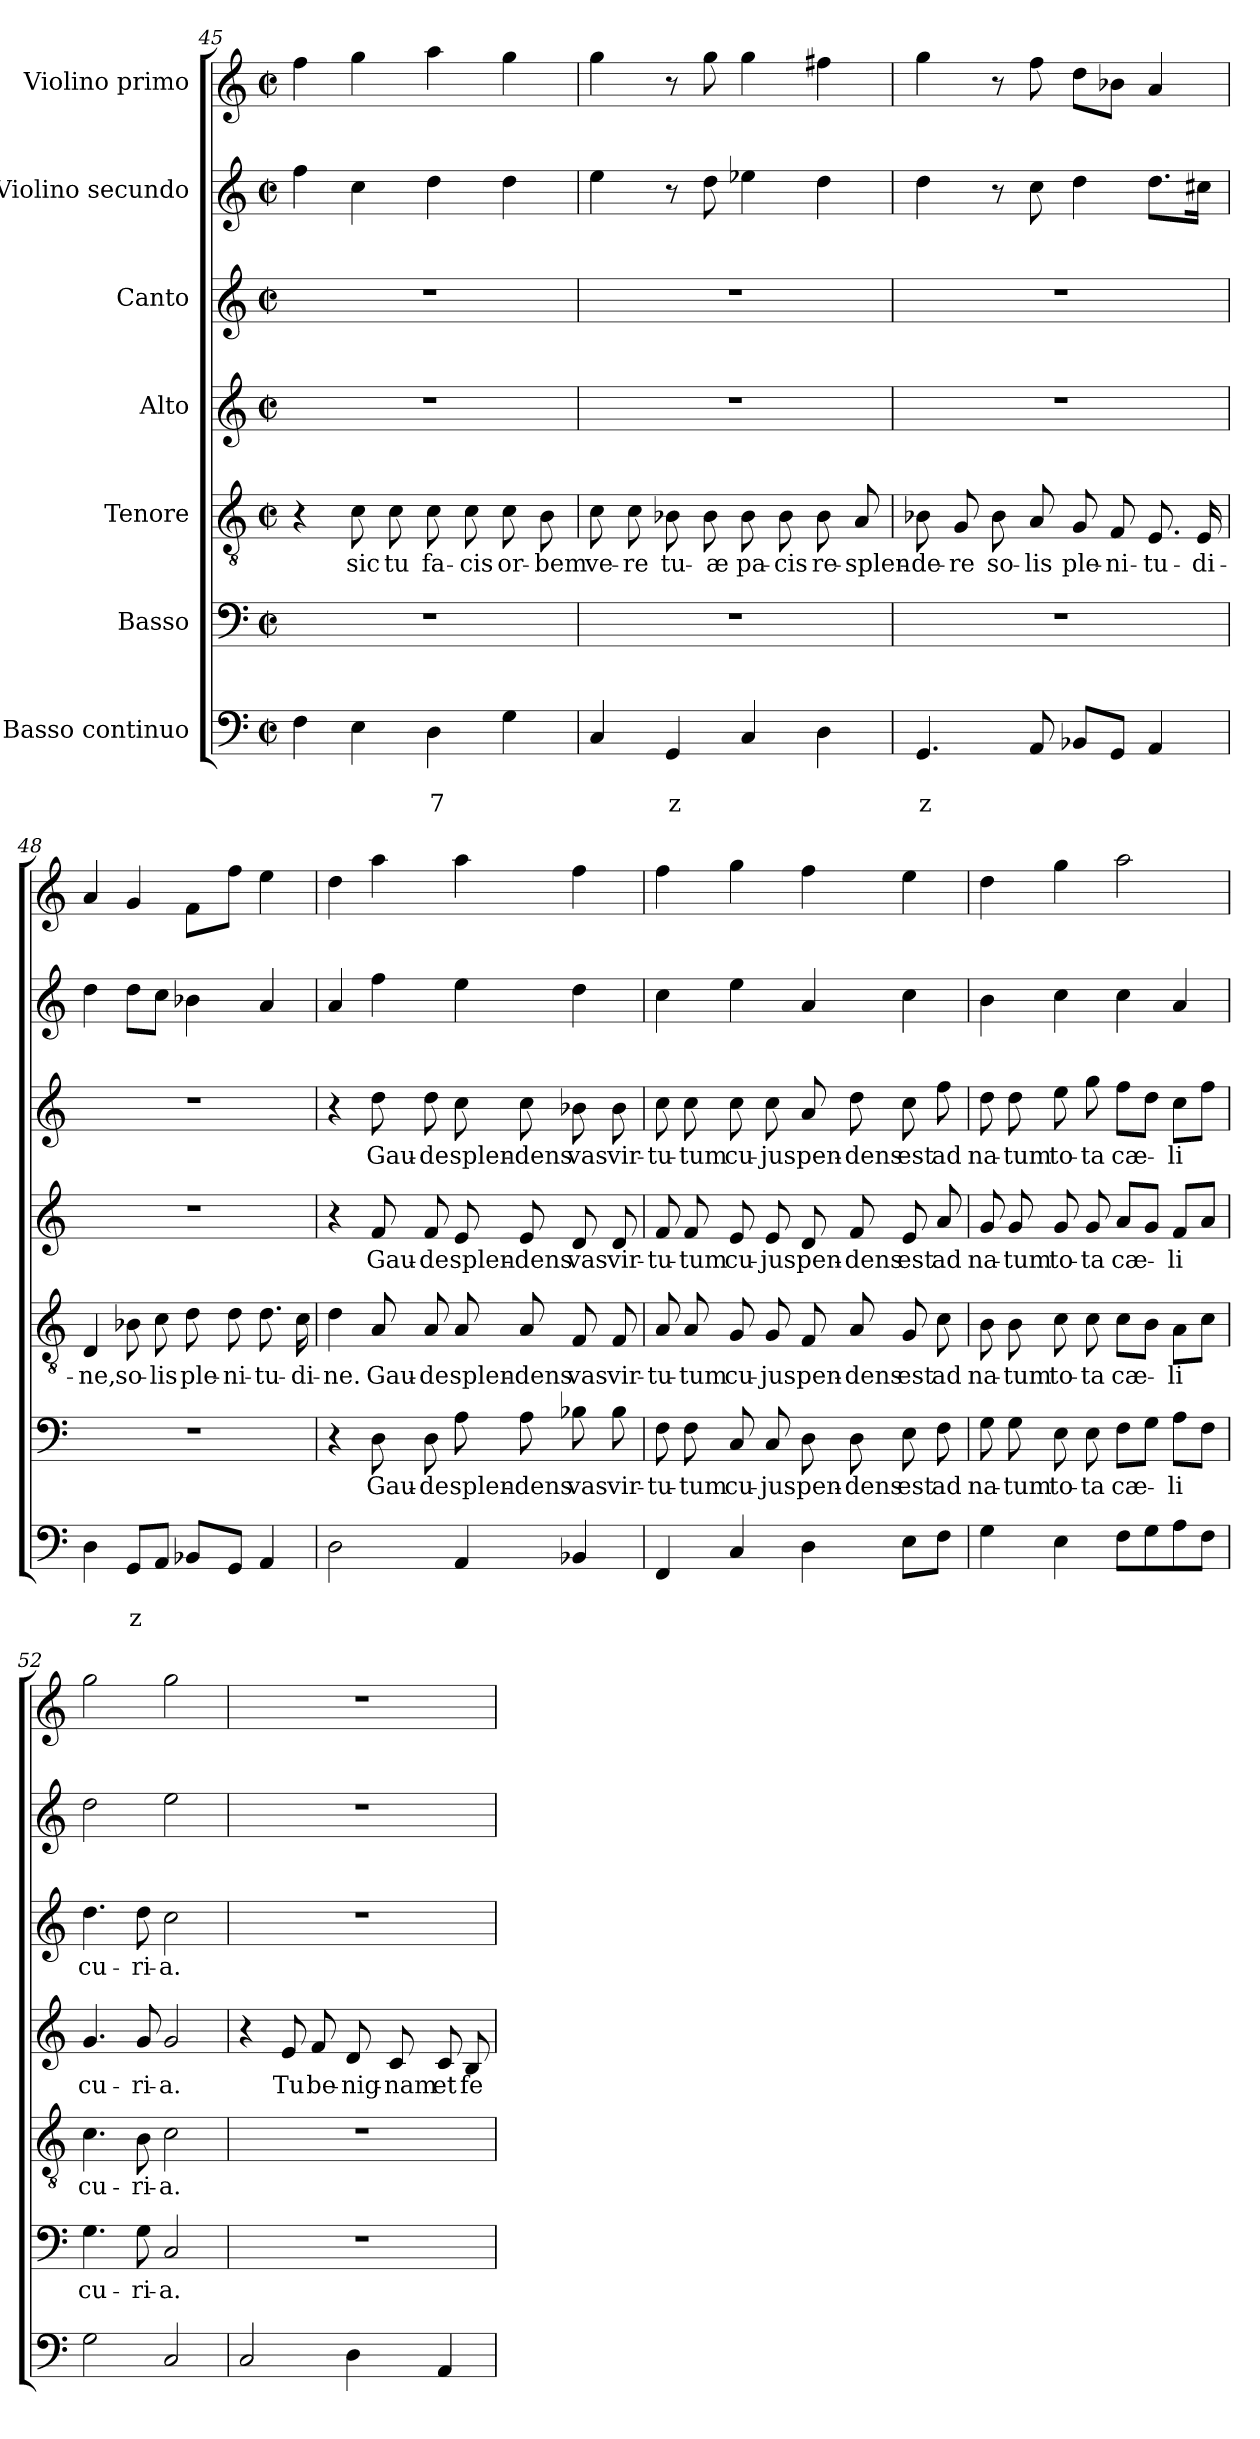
**kern	**text	**text	**kern	**text	**kern	**text	**kern	**text	**kern	**text	**kern	**kern
*part7	*part7	*part7	*part6	*part6	*part5	*part5	*part4	*part4	*part3	*part3	*part2	*part1
*staff7	*staff7	*staff7	*staff6	*staff6	*staff5	*staff5	*staff4	*staff4	*staff3	*staff3	*staff2	*staff1
*I"Basso continuo	*	*	*I"Basso	*	*I"Tenore	*	*I"Alto	*	*I"Canto	*	*I"Violino secundo	*I"Violino primo
*clefF4	*	*	*clefF4	*	*clefGv2	*	*clefG2	*	*clefG2	*	*clefG2	*clefG2
*k[]	*	*	*k[]	*	*k[]	*	*k[]	*	*k[]	*	*k[]	*k[]
*C:	*	*	*C:	*	*C:	*	*C:	*	*C:	*	*C:	*C:
*M2/2	*	*	*M2/2	*	*M2/2	*	*M2/2	*	*M2/2	*	*M2/2	*M2/2
*met(c|)	*	*	*met(c|)	*	*met(c|)	*	*met(c|)	*	*met(c|)	*	*met(c|)	*met(c|)
=45	=45	=45	=45	=45	=45	=45	=45	=45	=45	=45	=45	=45
4F\	.	.	1r	.	4r	.	1r	.	1r	.	4ff\	4ff\
!	!	!	!	!	!	!LO:LY:b	!	!	!	!	!	!
4E\	.	.	.	.	8c\	sic	.	.	.	.	4cc\	4gg\
!	!	!	!	!	!	!LO:LY:b	!	!	!	!	!	!
.	.	.	.	.	8c\	tu	.	.	.	.	.	.
!	!	!LO:LY:b	!	!	!	!LO:LY:b	!	!	!	!	!	!
4D\	.	7	.	.	8c\	fa-	.	.	.	.	4dd\	4aa\
!	!	!	!	!	!	!LO:LY:b	!	!	!	!	!	!
.	.	.	.	.	8c\	-cis	.	.	.	.	.	.
!	!	!	!	!	!	!LO:LY:b	!	!	!	!	!	!
4G\	.	.	.	.	8c\	or-	.	.	.	.	4dd\	4gg\
!	!	!	!	!	!	!LO:LY:b	!	!	!	!	!	!
.	.	.	.	.	8B\	-bem	.	.	.	.	.	.
=46	=46	=46	=46	=46	=46	=46	=46	=46	=46	=46	=46	=46
!	!	!	!	!	!	!LO:LY:b	!	!	!	!	!	!
4C/	.	.	1r	.	8c\	ve-	1r	.	1r	.	4ee\	4gg\
!	!	!	!	!	!	!LO:LY:b	!	!	!	!	!	!
.	.	.	.	.	8c\	-re	.	.	.	.	.	.
!	!	!LO:LY:b	!	!	!	!LO:LY:b	!	!	!	!	!	!
4GG/	.	z	.	.	8B-X\	tu-	.	.	.	.	8r	8r
!	!	!	!	!	!	!LO:LY:b	!	!	!	!	!	!
.	.	.	.	.	8B-\	-æ	.	.	.	.	8dd\	8gg\
!	!	!	!	!	!	!LO:LY:b	!	!	!	!	!	!
4C/	.	.	.	.	8B-\	pa-	.	.	.	.	4ee-X\	4gg\
!	!	!	!	!	!	!LO:LY:b	!	!	!	!	!	!
.	.	.	.	.	8B-\	-cis	.	.	.	.	.	.
!	!	!	!	!	!	!LO:LY:b	!	!	!	!	!	!
4D\	.	.	.	.	8B-\	re-	.	.	.	.	4dd\	4ff#X\
!	!	!	!	!	!	!LO:LY:b	!	!	!	!	!	!
.	.	.	.	.	8A/	-splen-	.	.	.	.	.	.
=47	=47	=47	=47	=47	=47	=47	=47	=47	=47	=47	=47	=47
!	!	!LO:LY:b	!	!	!	!LO:LY:b	!	!	!	!	!	!
4.GG/	.	z	1r	.	8B-X\	-de-	1r	.	1r	.	4dd\	4gg\
!	!	!	!	!	!	!LO:LY:b	!	!	!	!	!	!
.	.	.	.	.	8G/	-re	.	.	.	.	.	.
!	!	!	!	!	!	!LO:LY:b	!	!	!	!	!	!
.	.	.	.	.	8B-\	so-	.	.	.	.	8r	8r
!	!	!	!	!	!	!LO:LY:b	!	!	!	!	!	!
8AA/	.	.	.	.	8A/	-lis	.	.	.	.	8cc\	8ff\
!	!	!	!	!	!	!LO:LY:b	!	!	!	!	!	!
8BB-X/L	.	.	.	.	8G/	ple-	.	.	.	.	4dd\	8dd\L
!	!	!	!	!	!	!LO:LY:b	!	!	!	!	!	!
8GG/J	.	.	.	.	8F/	-ni-	.	.	.	.	.	8b-X\J
!	!	!	!	!	!	!LO:LY:b	!	!	!	!	!	!
4AA/	.	.	.	.	8.E/	-tu-	.	.	.	.	8.dd\L	4a/
!	!	!	!	!	!	!LO:LY:b	!	!	!	!	!	!
.	.	.	.	.	16E/	-di-	.	.	.	.	16cc#X\Jk	.
!!LO:PB:g=z
=48	=48	=48	=48	=48	=48	=48	=48	=48	=48	=48	=48	=48
!	!	!	!	!	!	!LO:LY:b	!	!	!	!	!	!
4D\	.	.	1r	.	4D/	-ne,	1r	.	1r	.	4dd\	4a/
!	!	!LO:LY:b	!	!	!	!LO:LY:b	!	!	!	!	!	!
8GG/L	.	z	.	.	8B-X\	so-	.	.	.	.	8dd\L	4g/
!	!	!	!	!	!	!LO:LY:b	!	!	!	!	!	!
8AA/J	.	.	.	.	8c\	-lis	.	.	.	.	8cc\J	.
!	!	!	!	!	!	!LO:LY:b	!	!	!	!	!	!
8BB-X/L	.	.	.	.	8d\	ple-	.	.	.	.	4b-X\	8f\L
!	!	!	!	!	!	!LO:LY:b	!	!	!	!	!	!
8GG/J	.	.	.	.	8d\	-ni-	.	.	.	.	.	8ff\J
!	!	!	!	!	!	!LO:LY:b	!	!	!	!	!	!
4AA/	.	.	.	.	8.d\	-tu-	.	.	.	.	4a/	4ee\
!	!	!	!	!	!	!LO:LY:b	!	!	!	!	!	!
.	.	.	.	.	16c\	-di-	.	.	.	.	.	.
=49	=49	=49	=49	=49	=49	=49	=49	=49	=49	=49	=49	=49
!	!	!	!	!	!	!LO:LY:b	!	!	!	!	!	!
2D\	.	.	4r	.	4d\	-ne.	4r	.	4r	.	4a/	4dd\
!	!	!	!	!LO:LY:b	!	!LO:LY:b	!	!LO:LY:b	!	!LO:LY:b	!	!
.	.	.	8D\	Gau-	8A/	Gau-	8f/	Gau-	8dd\	Gau-	4ff\	4aa\
!	!	!	!	!LO:LY:b	!	!LO:LY:b	!	!LO:LY:b	!	!LO:LY:b	!	!
.	.	.	8D\	-de	8A/	-de	8f/	-de	8dd\	-de	.	.
!	!	!	!	!LO:LY:b	!	!LO:LY:b	!	!LO:LY:b	!	!LO:LY:b	!	!
4AA/	.	.	8A\	splen-	8A/	splen-	8e/	splen-	8cc\	splen-	4ee\	4aa\
!	!	!	!	!LO:LY:b	!	!LO:LY:b	!	!LO:LY:b	!	!LO:LY:b	!	!
.	.	.	8A\	-dens	8A/	-dens	8e/	-dens	8cc\	-dens	.	.
!	!	!	!	!LO:LY:b	!	!LO:LY:b	!	!LO:LY:b	!	!LO:LY:b	!	!
4BB-X/	.	.	8B-X\	vas	8F/	vas	8d/	vas	8b-X\	vas	4dd\	4ff\
!	!	!	!	!LO:LY:b	!	!LO:LY:b	!	!LO:LY:b	!	!LO:LY:b	!	!
.	.	.	8B-\	vir-	8F/	vir-	8d/	vir-	8b-\	vir-	.	.
=50	=50	=50	=50	=50	=50	=50	=50	=50	=50	=50	=50	=50
!	!	!	!	!LO:LY:b	!	!LO:LY:b	!	!LO:LY:b	!	!LO:LY:b	!	!
4FF/	.	.	8F\	-tu-	8A/	-tu-	8f/	-tu-	8cc\	-tu-	4cc\	4ff\
!	!	!	!	!LO:LY:b	!	!LO:LY:b	!	!LO:LY:b	!	!LO:LY:b	!	!
.	.	.	8F\	-tum	8A/	-tum	8f/	-tum	8cc\	-tum	.	.
!	!	!	!	!LO:LY:b	!	!LO:LY:b	!	!LO:LY:b	!	!LO:LY:b	!	!
4C/	.	.	8C/	cu-	8G/	cu-	8e/	cu-	8cc\	cu-	4ee\	4gg\
!	!	!	!	!LO:LY:b	!	!LO:LY:b	!	!LO:LY:b	!	!LO:LY:b	!	!
.	.	.	8C/	-jus	8G/	-jus	8e/	-jus	8cc\	-jus	.	.
!	!	!	!	!LO:LY:b	!	!LO:LY:b	!	!LO:LY:b	!	!LO:LY:b	!	!
4D\	.	.	8D\	pen-	8F/	pen-	8d/	pen-	8a/	pen-	4a/	4ff\
!	!	!	!	!LO:LY:b	!	!LO:LY:b	!	!LO:LY:b	!	!LO:LY:b	!	!
.	.	.	8D\	-dens	8A/	-dens	8f/	-dens	8dd\	-dens	.	.
!	!	!	!	!LO:LY:b	!	!LO:LY:b	!	!LO:LY:b	!	!LO:LY:b	!	!
8E\L	.	.	8E\	est	8G/	est	8e/	est	8cc\	est	4cc\	4ee\
!	!	!	!	!LO:LY:b	!	!LO:LY:b	!	!LO:LY:b	!	!LO:LY:b	!	!
8F\J	.	.	8F\	ad	8c\	ad	8a/	ad	8ff\	ad	.	.
=51	=51	=51	=51	=51	=51	=51	=51	=51	=51	=51	=51	=51
!	!	!	!	!LO:LY:b	!	!LO:LY:b	!	!LO:LY:b	!	!LO:LY:b	!	!
4G\	.	.	8G\	na-	8B\	na-	8g/	na-	8dd\	na-	4b\	4dd\
!	!	!	!	!LO:LY:b	!	!LO:LY:b	!	!LO:LY:b	!	!LO:LY:b	!	!
.	.	.	8G\	-tum	8B\	-tum	8g/	-tum	8dd\	-tum	.	.
!	!	!	!	!LO:LY:b	!	!LO:LY:b	!	!LO:LY:b	!	!LO:LY:b	!	!
4E\	.	.	8E\	to-	8c\	to-	8g/	to-	8ee\	to-	4cc\	4gg\
!	!	!	!	!LO:LY:b	!	!LO:LY:b	!	!LO:LY:b	!	!LO:LY:b	!	!
.	.	.	8E\	-ta	8c\	-ta	8g/	-ta	8gg\	-ta	.	.
!	!	!	!	!LO:LY:b	!	!LO:LY:b	!	!LO:LY:b	!	!LO:LY:b	!	!
8F\L	.	.	8F\L	cæ-	8c\L	cæ-	8a/L	cæ-	8ff\L	cæ-	4cc\	2aa\
8G\	.	.	8G\J	.	8B\J	.	8g/J	.	8dd\J	.	.	.
!	!	!	!	!LO:LY:b	!	!LO:LY:b	!	!LO:LY:b	!	!LO:LY:b	!	!
8A\	.	.	8A\L	-li	8A\L	-li	8f/L	-li	8cc\L	-li	4a/	.
8F\J	.	.	8F\J	.	8c\J	.	8a/J	.	8ff\J	.	.	.
!!LO:LB:g=z
=52	=52	=52	=52	=52	=52	=52	=52	=52	=52	=52	=52	=52
!	!	!	!	!LO:LY:b	!	!LO:LY:b	!	!LO:LY:b	!	!LO:LY:b	!	!
2G\	.	.	4.G\	cu-	4.c\	cu-	4.g/	cu-	4.dd\	cu-	2dd\	2gg\
!	!	!	!	!LO:LY:b	!	!LO:LY:b	!	!LO:LY:b	!	!LO:LY:b	!	!
.	.	.	8G\	-ri-	8B\	-ri-	8g/	-ri-	8dd\	-ri-	.	.
!	!	!	!	!LO:LY:b	!	!LO:LY:b	!	!LO:LY:b	!	!LO:LY:b	!	!
2C/	.	.	2C/	-a.	2c\	-a.	2g/	-a.	2cc\	-a.	2ee\	2gg\
=53	=53	=53	=53	=53	=53	=53	=53	=53	=53	=53	=53	=53
2C/	.	.	1r	.	1r	.	4r	.	1r	.	1r	1r
!	!	!	!	!	!	!	!	!LO:LY:b	!	!	!	!
.	.	.	.	.	.	.	8e/	Tu	.	.	.	.
!	!	!	!	!	!	!	!	!LO:LY:b	!	!	!	!
.	.	.	.	.	.	.	8f/	be-	.	.	.	.
!	!	!	!	!	!	!	!	!LO:LY:b	!	!	!	!
4D\	.	.	.	.	.	.	8d/	-nig-	.	.	.	.
!	!	!	!	!	!	!	!	!LO:LY:b	!	!	!	!
.	.	.	.	.	.	.	8c/	-nam	.	.	.	.
!	!	!	!	!	!	!	!	!LO:LY:b	!	!	!	!
4AA/	.	.	.	.	.	.	8c/	et	.	.	.	.
!	!	!	!	!	!	!	!	!LO:LY:b	!	!	!	!
.	.	.	.	.	.	.	8B/	fe-	.	.	.	.
=	=	=	=	=	=	=	=	=	=	=	=	=
*-	*-	*-	*-	*-	*-	*-	*-	*-	*-	*-	*-	*-
